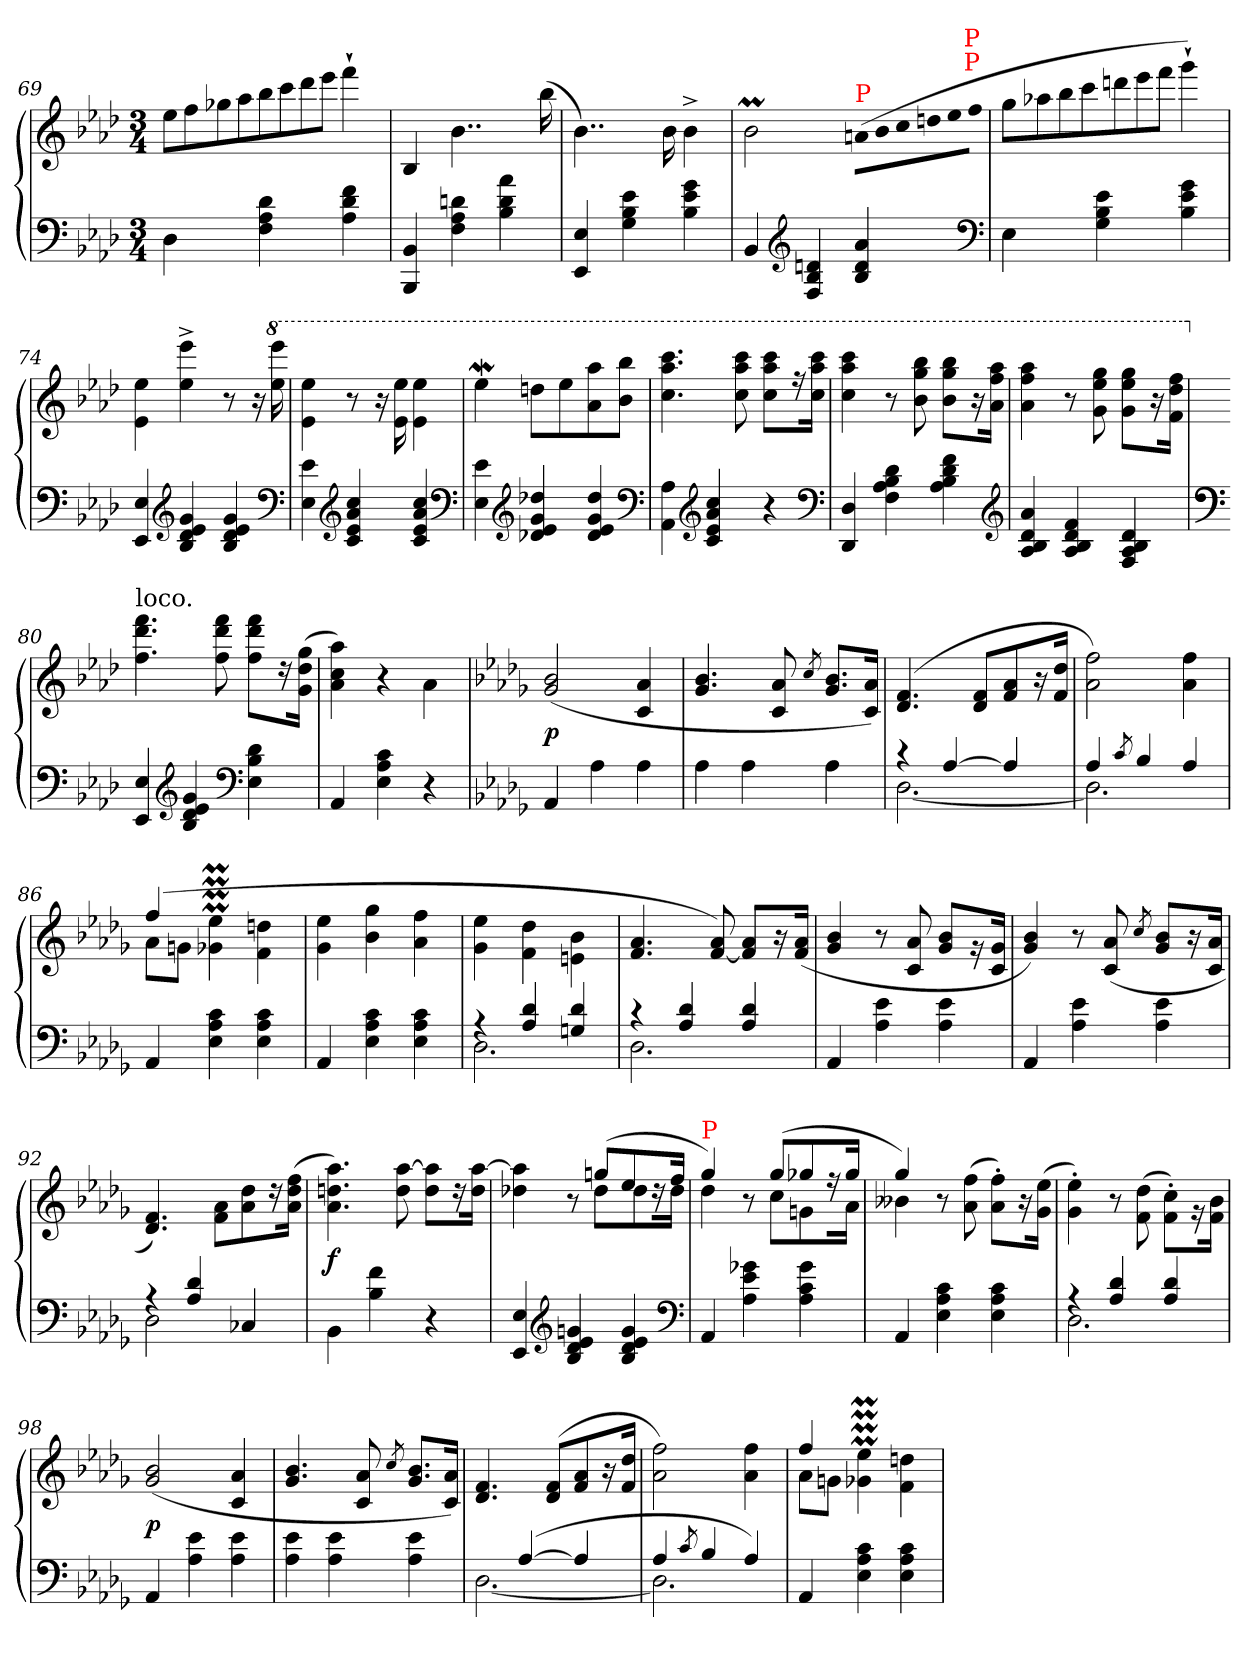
**kern	**kern	**dynam
*part1	*part1	*part1
*staff2	*staff1	*staff1/2
*clefF4	*clefG2	*
*k[b-e-a-d-]	*k[b-e-a-d-]	*
*A-:	*A-:	*
*M3/4	*M3/4	*
=69	=69	=69
!	!LO:N:vis=8	!
4D-	16ee-!\L	.
!	!LO:N:vis=8	!
.	16ff!	.
!	!LO:N:vis=8	!
.	16gg-X!	.
!	!LO:N:vis=8	!
.	16aa-!	.
!	!LO:N:vis=8	!
4d- 4A- 4F	16bb-!	.
!	!LO:N:vis=8	!
.	16ccc!	.
!	!LO:N:vis=8	!
.	16ddd-!	.
!	!LO:N:vis=8	!
.	16eee-!J	.
4f 4d- 4A-	4fff`>	.
=70	=70	=70
4BB- 4BBB-	4B-	.
4dn 4A- 4F	4..b-	.
4a- 4d 4B-	.	.
.	(>16bb-	.
=71	=71	=71
4E- 4EE-	4..b-)	.
4e- 4B- 4G	.	.
.	16b-	.
4g 4e- 4B-	4b-^>	.
=72	=72	=72
4BB-	2b-M	.
*clefG2	*	*
4dn 4B- 4F	.	.
*	*Xtuplet	*
!	!LO:TX:a:color=red:t=P	!
!	!LO:N:vis=8	!
4a- 4d 4B-	(>24an!\L	.
!	!LO:N:vis=8	!
.	24b-!	.
!	!LO:N:vis=8	!
.	24cc!	.
!	!LO:N:vis=8	!
.	24ddn!	.
!	!LO:N:vis=8	!
.	24ee-!	.
!	!LO:TX:a:color=red:t=P	!
!	!LO:TX:a:color=red:t=P	!
!	!LO:N:vis=8	!
.	24ff!J	.
*clefF4	*	*
=73	=73	=73
4E-	14gg!\L	.
.	14aa-X!	.
.	14bb-!	.
.	14ccc!	.
4e- 4B- 4G	.	.
.	14dddn!	.
.	14eee-!	.
.	14fff!J	.
4g 4e- 4B-	4ggg`>)	.
=74	=74	=74
4E- 4EE-	4ee-\ 4e-\	.
*clefG2	*	*
4g 4e- 4d- 4B-	4eee-^< 4ee-^<	.
4g 4e- 4d- 4B-	8r	.
.	16r	.
*	*8va	*
.	16eeee- 16eee-	.
*clefF4	*	*
=75	=75	=75
4e- 4E-	4eee-\ 4ee-\	.
*clefG2	*	*
4cc 4a- 4e- 4c	8r	.
.	16r	.
.	16eee-\ 16ee-\	.
4cc 4a- 4e- 4c	4eee-\ 4ee-\	.
*clefF4	*	*
=76	=76	=76
4e- 4E-	4eee-W	.
*clefG2	*	*
4dd-X 4g 4e- 4d-X	8dddnL	.
.	8eee-	.
4dd- 4g 4e- 4d-	8aaa- 8aa-	.
.	8bbb- 8bb-J	.
*clefF4	*	*
=77	=77	=77
4A- 4AA-	4.cccc 4.aaa- 4.ccc	.
*clefG2	*	*
4cc 4a- 4e- 4c	.	.
.	8cccc 8aaa- 8ccc	.
4r	8cccc 8aaa- 8cccL	.
.	16r	.
.	16cccc 16aaa- 16cccJk	.
*clefF4	*	*
=78	=78	=78
4D- 4DD-	4cccc 4aaa- 4ccc	.
4d- 4B- 4A- 4F	8r	.
.	8bbb- 8ggg 8bb-	.
4f 4d- 4B- 4A-	8bbb- 8ggg 8bb-L	.
.	16r	.
.	16aaa- 16fff 16aa-Jk	.
*clefG2	*	*
=79	=79	=79
4a- 4d- 4B- 4A-	4aaa- 4fff 4aa-	.
4f 4d- 4B- 4A-	8r	.
.	8ggg 8eee- 8gg	.
4d- 4B- 4A- 4F	8ggg 8eee- 8ggL	.
.	16r	.
.	16fff 16ddd- 16ffJk	.
=80	=80	=80
*clefF4	*	*
*	*X8va	*
!	!LO:TX:a:t=loco.	!
4E- 4EE-	4.fff 4.ddd- 4.ff	.
*clefG2	*	*
4g 4e- 4d- 4B-	.	.
.	8fff 8ddd- 8ff	.
*clefF4	*	*
4d- 4B- 4E-	8fff 8ddd- 8ffL	.
.	16rdd	.
.	(>16gg 16dd- 16gJk	.
=81	=81	=81
4AA-	4aa- 4cc 4a-)	.
4c 4A- 4E-	4r	.
4r	4a-\	.
=82	=82	=82
*k[b-e-a-d-g-]	*k[b-e-a-d-g-]	*
4AA-	(<2b- 2g-	p
4A-	.	.
4A-	4a- 4c	.
=83	=83	=83
4A-	4.b- 4.g-	.
4A-	.	.
.	8a- 8c	.
.	8qcc/	.
4A-	8.b- 8.g-L	.
.	16a- 16cJk)	.
=84	=84	=84
*^	*	*
4rc	[2.D-	(<4.f 4.d-	.
[4A-	.	.	.
.	.	8f 8d-L	.
4A-]	.	8a- 8f	.
.	.	16r	.
.	.	16dd- 16fJk	.
=85	=85	=85	=85
4A-	2.D-]	2ff 2a-)	.
8qc/	.	.	.
4B-	.	.	.
(>4A-	.	4ff 4a-	.
*v	*v	*	*
=86	=86	=86
*	*^	*
4AA-	(>4ff	8a-L	.
.	.	8gnJ	.
4c 4A- 4E-	4ee-M 4g-XM	2ryy	.
4c 4A- 4E-	4ddn\ 4f\	.	.
*	*v	*v	*
=87	=87	=87
4AA-	4ee- 4g-	.
4c 4A- 4E-	4gg- 4b-	.
4c 4A- 4E-	4ff 4a-	.
=88	=88	=88
*^	*	*
4rA	2.D-	4ee- 4g-	.
4d- 4A-	.	4dd-\ 4f\	.
4d- 4Gn	.	4b-\ 4en\	.
=89	=89	=89	=89
4rc	2.D-	4.a- 4.f	.
4d- 4A-	.	.	.
.	.	8a- [8f)	.
4d- 4A-	.	8a- 8f]L	.
.	.	16r	.
.	.	(<16a- 16fJk	.
*v	*v	*	*
=90	=90	=90
4AA-	4b- 4g-	.
4e- 4A-	8r	.
.	8a- 8c	.
4e- 4A-	8b- 8g-L	.
.	16rg	.
.	16g- 16cJk	.
=91	=91	=91
4AA-	4b- 4g-)	.
4e- 4A-	8r	.
.	(<8a- 8c	.
.	8qcc/	.
4e- 4A-	8b- 8g-L	.
.	16r	.
.	16a- 16cJk	.
=92	=92	=92
*^	*	*
4rA	2D-	4.f 4.d-)	.
4d- 4A-	.	.	.
.	.	8a- 8fL	.
4C-X	4ryy	8dd- 8a-	.
.	.	16rdd	.
.	.	(>16ff 16dd- 16a-Jk	.
*v	*v	*	*
=93	=93	=93
4BB-\	4.aa- 4.ddn 4.a-)	f
4f 4B-	.	.
.	[8aa- 8dd	.
4r	8aa-] 8ddL	.
.	16rdd	.
.	[16aa- 16ddJk	.
=94	=94	=94
*	*^	*
4E- 4EE-	4aa-] 4dd-X	4ryy	.
*clefG2	*	*	*
4gn 4e- 4d- 4B-	8r	8ryy	.
.	(>8ggnL	8dd-L	.
4g 4e- 4d- 4B-	8ee-	8dd-	.
.	16rdd	16ryy	.
.	16ffJk	16dd-Jk	.
*clefF4	*	*	*
=95	=95	=95	=95
!	!LO:TX:a:color=red:t=P	!	!
4AA-	4gg-)	4dd-	.
4g-X 4e- 4A-	8r	8ryy	.
.	(>8gg-L	8ccL	.
4g- 4c 4A-	8gg-X	8gn	.
.	16r	16ryy	.
.	16gg-Jk	16a-Jk	.
=96	=96	=96	=96
4AA-	4gg-)	4b--X	.
4c 4A- 4E-	8r	2ryy	.
.	(>8ff 8a-	.	.
4c 4A- 4E-	8ff'> 8a-'>L)	.	.
.	16r	.	.
.	(>16ee- 16g-Jk	.	.
*	*v	*v	*
=97	=97	=97
*^	*	*
4rA	2.D-	4ee-'> 4g-'>)	.
4d- 4A-	.	8r	.
.	.	(>8dd-\ 8f\	.
4d- 4A-	.	8cc'>\ 8f'>\L)	.
.	.	16rg	.
.	.	16b- 16fJk	.
*v	*v	*	*
=98	=98	=98
4AA-	(<2b- 2g-	p
4e- 4A-	.	.
4e- 4A-	4a- 4c	.
=99	=99	=99
4e- 4A-	4.b- 4.g-	.
4e- 4A-	.	.
.	8a- 8c	.
.	8qcc/	.
4e- 4A-	8.b- 8.g-L	.
.	16a- 16cJk)	.
=100	=100	=100
*^	*	*
4ryy	[2.D-	4.f 4.d-	.
(>[4A-	.	.	.
.	.	(>8f 8d-L	.
4A-]	.	8a- 8f	.
.	.	16r	.
.	.	16dd- 16fJk	.
=101	=101	=101	=101
4A-	2.D-]	2ff 2a-)	.
8qc/	.	.	.
4B-	.	.	.
4A-)	.	4ff 4a-	.
*v	*v	*	*
=102	=102	=102
*	*^	*
4AA-	4ff	8a-L	.
.	.	8gnJ	.
4c 4A- 4E-	4ee-M 4g-XM	2ryy	.
4c 4A- 4E-	4ddn\ 4f\	.	.
*	*v	*v	*
=	=	=
*-	*-	*-
